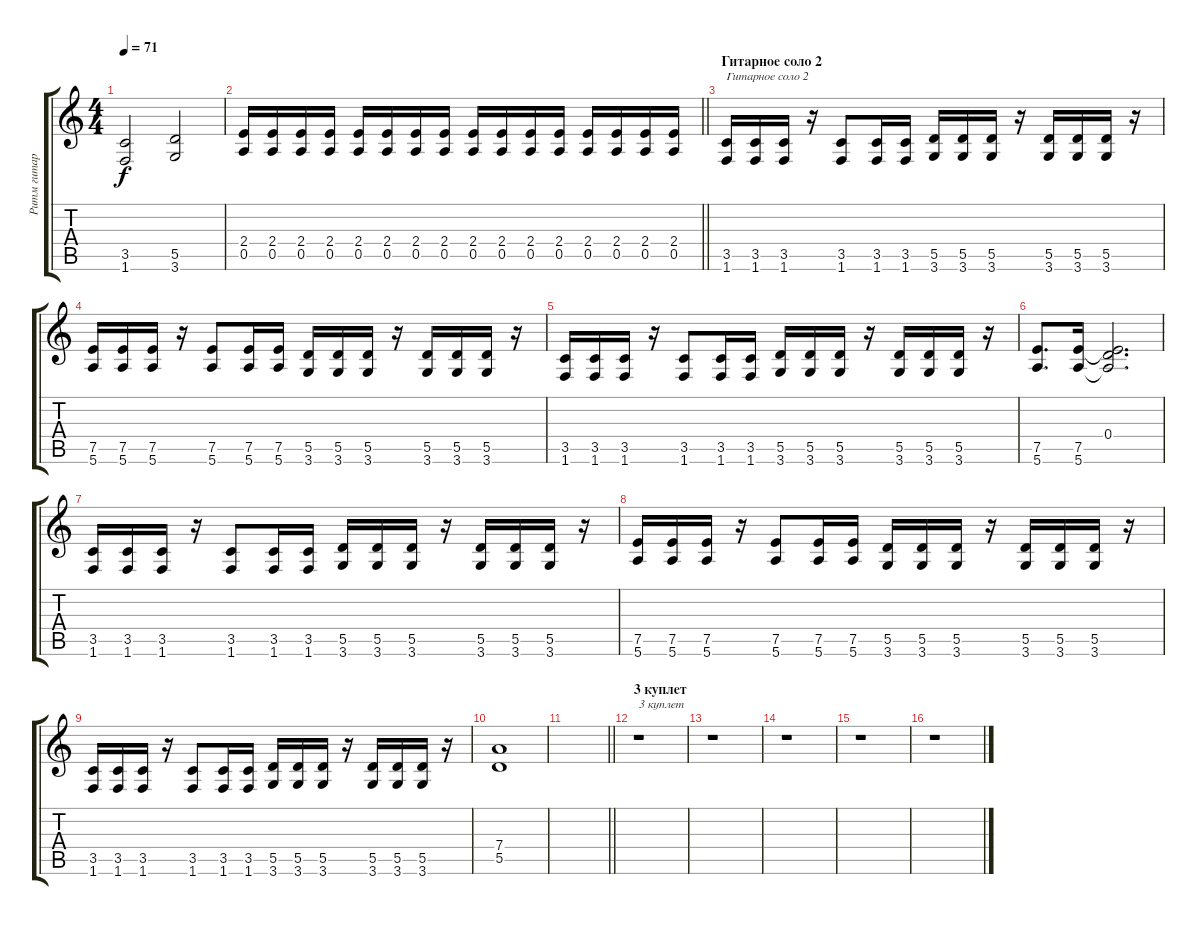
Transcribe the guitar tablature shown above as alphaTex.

\track ("Ритм гитара (dist)" "Ритм гитар") {instrument distortionguitar}
\staff {score tabs}
\tuning (E4 B3 G3 D3 A2 E2) {hide}
\ts (4 4)
\tempo 71
\clef g2
\ks c
(3.5 1.6).2{dy f} (5.5 3.6).2 |
\barLineRight lightlight
(2.4 0.5).16 (2.4 0.5).16 (2.4 0.5).16 (2.4 0.5).16 (2.4 0.5).16 (2.4 0.5).16 (2.4 0.5).16 (2.4 0.5).16 (2.4 0.5).16 (2.4 0.5).16 (2.4 0.5).16 (2.4 0.5).16 (2.4 0.5).16 (2.4 0.5).16 (2.4 0.5).16 (2.4 0.5).16 |
\section ("" "Гитарное соло 2")
(3.5 1.6).16{txt "Гитарное соло 2"} (3.5 1.6).16 (3.5 1.6).16 r.16 (3.5 1.6).8 (3.5 1.6).16 (3.5 1.6).16 (5.5 3.6).16 (5.5 3.6).16 (5.5 3.6).16 r.16 (5.5 3.6).16 (5.5 3.6).16 (5.5 3.6).16 r.16 |
(7.5 5.6).16 (7.5 5.6).16 (7.5 5.6).16 r.16 (7.5 5.6).8 (7.5 5.6).16 (7.5 5.6).16 (5.5 3.6).16 (5.5 3.6).16 (5.5 3.6).16 r.16 (5.5 3.6).16 (5.5 3.6).16 (5.5 3.6).16 r.16 |
(3.5 1.6).16 (3.5 1.6).16 (3.5 1.6).16 r.16 (3.5 1.6).8 (3.5 1.6).16 (3.5 1.6).16 (5.5 3.6).16 (5.5 3.6).16 (5.5 3.6).16 r.16 (5.5 3.6).16 (5.5 3.6).16 (5.5 3.6).16 r.16 |
(7.5 5.6).8{d} (7.5 5.6).16 (0.4 7.5{t} 5.6{t}).2{d} |
(3.5 1.6).16 (3.5 1.6).16 (3.5 1.6).16 r.16 (3.5 1.6).8 (3.5 1.6).16 (3.5 1.6).16 (5.5 3.6).16 (5.5 3.6).16 (5.5 3.6).16 r.16 (5.5 3.6).16 (5.5 3.6).16 (5.5 3.6).16 r.16 |
(7.5 5.6).16 (7.5 5.6).16 (7.5 5.6).16 r.16 (7.5 5.6).8 (7.5 5.6).16 (7.5 5.6).16 (5.5 3.6).16 (5.5 3.6).16 (5.5 3.6).16 r.16 (5.5 3.6).16 (5.5 3.6).16 (5.5 3.6).16 r.16 |
(3.5 1.6).16 (3.5 1.6).16 (3.5 1.6).16 r.16 (3.5 1.6).8 (3.5 1.6).16 (3.5 1.6).16 (5.5 3.6).16 (5.5 3.6).16 (5.5 3.6).16 r.16 (5.5 3.6).16 (5.5 3.6).16 (5.5 3.6).16 r.16 |
(7.4 5.5).1 |
\barLineRight lightlight
|
\section ("" "3 куплет")
r.1{txt "3 куплет"} |
r.1 |
r.1 |
r.1 |
r.1
